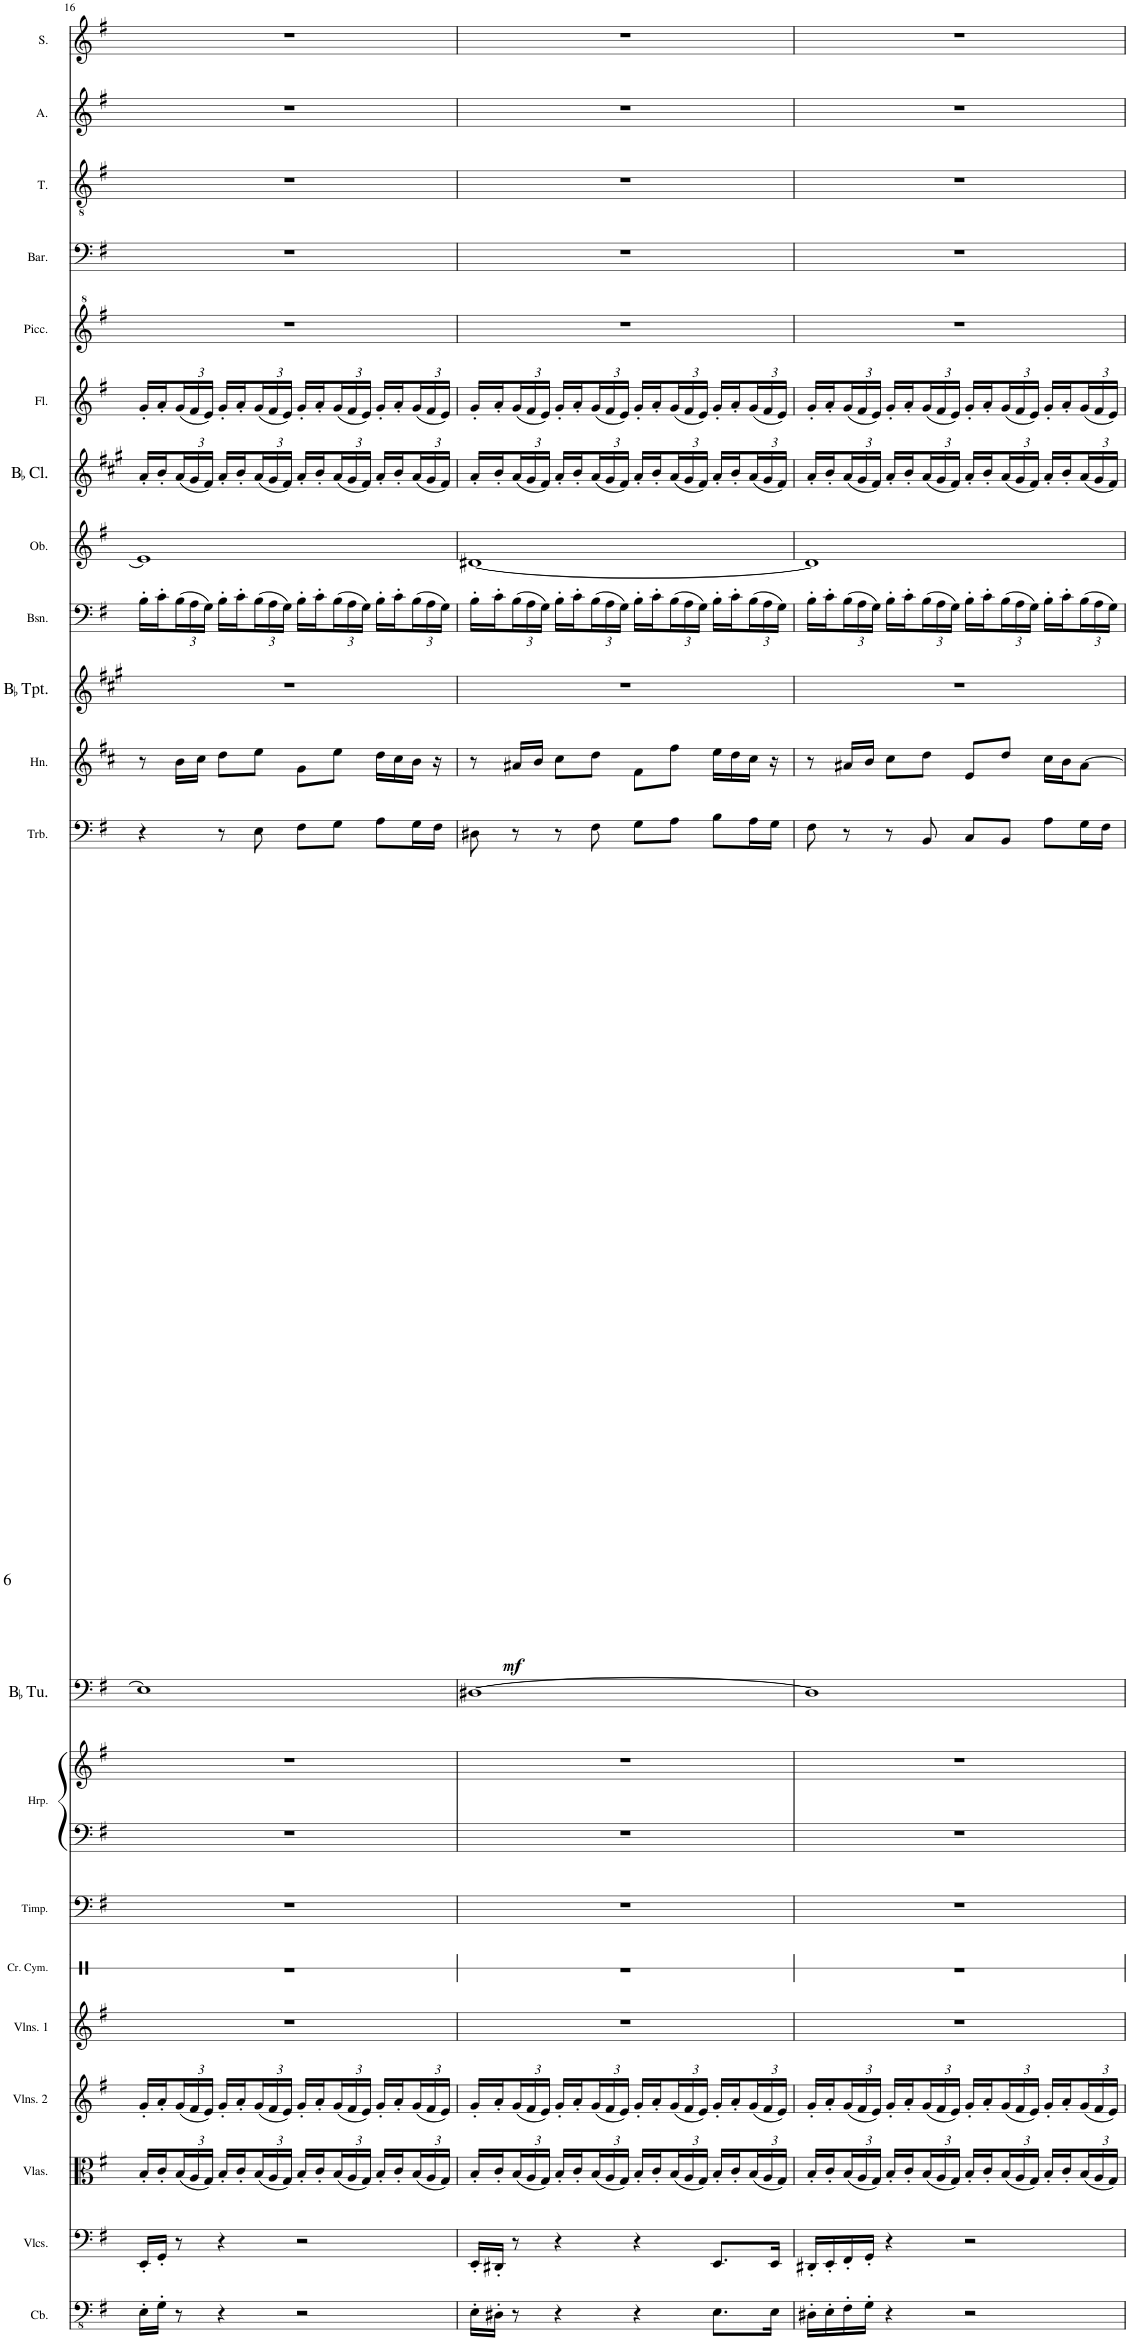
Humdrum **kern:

**kern	**kern	**kern	**kern	**kern	**kern	**kern	**kern	**kern	**kern	**kern	**dynam	**kern	**kern	**kern	**kern	**kern	**kern	**kern	**kern	**kern	**kern	**kern
*part21	*part20	*part19	*part18	*part17	*part16	*part15	*part14	*part14	*part13	*part12	*part12	*part11	*part10	*part9	*part8	*part7	*part6	*part5	*part4	*part3	*part2	*part1
*staff22	*staff21	*staff20	*staff19	*staff18	*staff17	*staff16	*staff15	*staff14	*staff13	*staff12	*staff12	*staff11	*staff10	*staff9	*staff8	*staff7	*staff6	*staff5	*staff4	*staff3	*staff2	*staff1
*I"Contrabass	*I"Violoncellos	*I"Violas	*I"Violins 2	*I"Violins 1	*I"Crash Cymbal	*I"Timpani	*I"Harp	*	*I"BaccidentalFlat Tuba	*I"Trombone	*	*I"Horn	*I"BaccidentalFlat Trumpet	*I"Bassoon	*I"Oboe	*I"BaccidentalFlat Clarinet	*I"Flute	*I"Piccolo	*I"Baritone	*I"Tenor	*I"Alto	*I"Soprano
*I'Cb.	*I'Vlcs.	*I'Vlas.	*I'Vlns. 2	*I'Vlns. 1	*I'Cr. Cym.	*I'Timp.	*I'Hrp.	*	*I'BaccidentalFlat Tu.	*I'Trb.	*	*I'Hn.	*I'BaccidentalFlat Tpt.	*I'Bsn.	*I'Ob.	*I'BaccidentalFlat Cl.	*I'Fl.	*I'Picc.	*I'Bar.	*I'T.	*I'A.	*I'S.
!!LO:PB:g=z
*clefFv4	*clefF4	*clefC3	*clefG2	*clefG2	*clefX	*clefF4	*clefF4	*clefG2	*clefF4	*clefF4	*	*clefG2	*clefG2	*clefF4	*clefG2	*clefG2	*clefG2	*clefG^2	*clefF4	*clefGv2	*clefG2	*clefG2
*Trd7c12	*	*	*	*	*	*	*	*	*	*	*	*Trd4c7	*Trd1c2	*	*	*Trd1c2	*	*Trd-7c-12	*	*	*	*
*k[f#]	*k[f#]	*k[f#]	*k[f#]	*k[f#]	*k[]	*k[f#]	*k[f#]	*k[f#]	*k[f#]	*k[f#]	*	*k[f#c#]	*k[f#c#g#]	*k[f#]	*k[f#]	*k[f#c#g#]	*k[f#]	*k[f#]	*k[f#]	*k[f#]	*k[f#]	*k[f#]
*M4/4	*M4/4	*M4/4	*M4/4	*M4/4	*M4/4	*M4/4	*M4/4	*M4/4	*M4/4	*M4/4	*	*M4/4	*M4/4	*M4/4	*M4/4	*M4/4	*M4/4	*M4/4	*M4/4	*M4/4	*M4/4	*M4/4
=16	=16	=16	=16	=16	=16	=16	=16	=16	=16	=16	=16	=16	=16	=16	=16	=16	=16	=16	=16	=16	=16	=16
16EE'\LL	16EE'/LL	16B'/LL	16g'/LL	1r	1r	1r	1r	1r	1E]	4r	.	8r	1r	16B'\LL	1e]	16a'/LL	16g'/LL	1r	1r	1r	1r	1r
16GG'\JJ	16GG'/JJ	16c'/	16a'/	.	.	.	.	.	.	.	.	.	.	16c'\	.	16b'/	16a'/	.	.	.	.	.
*	*	*Xbrackettup	*Xbrackettup	*	*	*	*	*	*	*	*	*	*	*Xbrackettup	*	*Xbrackettup	*Xbrackettup	*	*	*	*	*
8r	8r	(24B/	(24g/	.	.	.	.	.	.	.	.	16b\LL	.	(24B\	.	(24a/	(24g/	.	.	.	.	.
.	.	24A/	24f#/	.	.	.	.	.	.	.	.	.	.	24A\	.	24g#/	24f#/	.	.	.	.	.
.	.	.	.	.	.	.	.	.	.	.	.	16cc#\JJ	.	.	.	.	.	.	.	.	.	.
.	.	24G/JJ)	24e/JJ)	.	.	.	.	.	.	.	.	.	.	24G\JJ)	.	24f#/JJ)	24e/JJ)	.	.	.	.	.
4r	4r	16B'/LL	16g'/LL	.	.	.	.	.	.	8r	.	8dd\L	.	16B'\LL	.	16a'/LL	16g'/LL	.	.	.	.	.
.	.	16c'/	16a'/	.	.	.	.	.	.	.	.	.	.	16c'\	.	16b'/	16a'/	.	.	.	.	.
.	.	(24B/	(24g/	.	.	.	.	.	.	8E\	.	8ee\J	.	(24B\	.	(24a/	(24g/	.	.	.	.	.
.	.	24A/	24f#/	.	.	.	.	.	.	.	.	.	.	24A\	.	24g#/	24f#/	.	.	.	.	.
.	.	24G/JJ)	24e/JJ)	.	.	.	.	.	.	.	.	.	.	24G\JJ)	.	24f#/JJ)	24e/JJ)	.	.	.	.	.
!	!	!	!	!	!	!	!	!	!	!	!LO:DY:b	!	!	!	!	!	!	!	!	!	!	!
2r	2r	16B'/LL	16g'/LL	.	.	.	.	.	.	8F#\L	mf	8g\L	.	16B'\LL	.	16a'/LL	16g'/LL	.	.	.	.	.
.	.	16c'/	16a'/	.	.	.	.	.	.	.	.	.	.	16c'\	.	16b'/	16a'/	.	.	.	.	.
.	.	(24B/	(24g/	.	.	.	.	.	.	8G\J	.	8ee\J	.	(24B\	.	(24a/	(24g/	.	.	.	.	.
.	.	24A/	24f#/	.	.	.	.	.	.	.	.	.	.	24A\	.	24g#/	24f#/	.	.	.	.	.
.	.	24G/JJ)	24e/JJ)	.	.	.	.	.	.	.	.	.	.	24G\JJ)	.	24f#/JJ)	24e/JJ)	.	.	.	.	.
.	.	16B'/LL	16g'/LL	.	.	.	.	.	.	8A\L	.	16dd\LL	.	16B'\LL	.	16a'/LL	16g'/LL	.	.	.	.	.
.	.	16c'/	16a'/	.	.	.	.	.	.	.	.	16cc#\	.	16c'\	.	16b'/	16a'/	.	.	.	.	.
.	.	(24B/	(24g/	.	.	.	.	.	.	16G\L	.	16b\JJ	.	(24B\	.	(24a/	(24g/	.	.	.	.	.
.	.	24A/	24f#/	.	.	.	.	.	.	.	.	.	.	24A\	.	24g#/	24f#/	.	.	.	.	.
.	.	.	.	.	.	.	.	.	.	16F#\JJ	.	16r	.	.	.	.	.	.	.	.	.	.
.	.	24G/JJ)	24e/JJ)	.	.	.	.	.	.	.	.	.	.	24G\JJ)	.	24f#/JJ)	24e/JJ)	.	.	.	.	.
=17	=17	=17	=17	=17	=17	=17	=17	=17	=17	=17	=17	=17	=17	=17	=17	=17	=17	=17	=17	=17	=17	=17
16EE'\LL	16EE'/LL	16B'/LL	16g'/LL	1r	1r	1r	1r	1r	[1D#X	8D#X\	.	8r	1r	16B'\LL	[1d#X	16a'/LL	16g'/LL	1r	1r	1r	1r	1r
16DD#X'\JJ	16DD#X'/JJ	16c'/	16a'/	.	.	.	.	.	.	.	.	.	.	16c'\	.	16b'/	16a'/	.	.	.	.	.
8r	8r	(24B/	(24g/	.	.	.	.	.	.	8r	.	16a#X/LL	.	(24B\	.	(24a/	(24g/	.	.	.	.	.
.	.	24A/	24f#/	.	.	.	.	.	.	.	.	.	.	24A\	.	24g#/	24f#/	.	.	.	.	.
.	.	.	.	.	.	.	.	.	.	.	.	16b/JJ	.	.	.	.	.	.	.	.	.	.
.	.	24G/JJ)	24e/JJ)	.	.	.	.	.	.	.	.	.	.	24G\JJ)	.	24f#/JJ)	24e/JJ)	.	.	.	.	.
4r	4r	16B'/LL	16g'/LL	.	.	.	.	.	.	8r	.	8cc#\L	.	16B'\LL	.	16a'/LL	16g'/LL	.	.	.	.	.
.	.	16c'/	16a'/	.	.	.	.	.	.	.	.	.	.	16c'\	.	16b'/	16a'/	.	.	.	.	.
.	.	(24B/	(24g/	.	.	.	.	.	.	8F#\	.	8dd\J	.	(24B\	.	(24a/	(24g/	.	.	.	.	.
.	.	24A/	24f#/	.	.	.	.	.	.	.	.	.	.	24A\	.	24g#/	24f#/	.	.	.	.	.
.	.	24G/JJ)	24e/JJ)	.	.	.	.	.	.	.	.	.	.	24G\JJ)	.	24f#/JJ)	24e/JJ)	.	.	.	.	.
4r	4r	16B'/LL	16g'/LL	.	.	.	.	.	.	8G\L	.	8f#\L	.	16B'\LL	.	16a'/LL	16g'/LL	.	.	.	.	.
.	.	16c'/	16a'/	.	.	.	.	.	.	.	.	.	.	16c'\	.	16b'/	16a'/	.	.	.	.	.
.	.	(24B/	(24g/	.	.	.	.	.	.	8A\J	.	8ff#\J	.	(24B\	.	(24a/	(24g/	.	.	.	.	.
.	.	24A/	24f#/	.	.	.	.	.	.	.	.	.	.	24A\	.	24g#/	24f#/	.	.	.	.	.
.	.	24G/JJ)	24e/JJ)	.	.	.	.	.	.	.	.	.	.	24G\JJ)	.	24f#/JJ)	24e/JJ)	.	.	.	.	.
8.EE\L	8.EE/L	16B'/LL	16g'/LL	.	.	.	.	.	.	8B\L	.	16ee\LL	.	16B'\LL	.	16a'/LL	16g'/LL	.	.	.	.	.
.	.	16c'/	16a'/	.	.	.	.	.	.	.	.	16dd\	.	16c'\	.	16b'/	16a'/	.	.	.	.	.
.	.	(24B/	(24g/	.	.	.	.	.	.	16A\L	.	16cc#\JJ	.	(24B\	.	(24a/	(24g/	.	.	.	.	.
.	.	24A/	24f#/	.	.	.	.	.	.	.	.	.	.	24A\	.	24g#/	24f#/	.	.	.	.	.
16EE\Jk	16EE/Jk	.	.	.	.	.	.	.	.	16G\JJ	.	16r	.	.	.	.	.	.	.	.	.	.
.	.	24G/JJ)	24e/JJ)	.	.	.	.	.	.	.	.	.	.	24G\JJ)	.	24f#/JJ)	24e/JJ)	.	.	.	.	.
=18	=18	=18	=18	=18	=18	=18	=18	=18	=18	=18	=18	=18	=18	=18	=18	=18	=18	=18	=18	=18	=18	=18
16DD#X'\LL	16DD#X'/LL	16B'/LL	16g'/LL	1r	1r	1r	1r	1r	1D#]	8F#\	.	8r	1r	16B'\LL	1d#]	16a'/LL	16g'/LL	1r	1r	1r	1r	1r
16EE'\	16EE'/	16c'/	16a'/	.	.	.	.	.	.	.	.	.	.	16c'\	.	16b'/	16a'/	.	.	.	.	.
16FF#'\	16FF#'/	(24B/	(24g/	.	.	.	.	.	.	8r	.	16a#X/LL	.	(24B\	.	(24a/	(24g/	.	.	.	.	.
.	.	24A/	24f#/	.	.	.	.	.	.	.	.	.	.	24A\	.	24g#/	24f#/	.	.	.	.	.
16GG'\JJ	16GG'/JJ	.	.	.	.	.	.	.	.	.	.	16b/JJ	.	.	.	.	.	.	.	.	.	.
.	.	24G/JJ)	24e/JJ)	.	.	.	.	.	.	.	.	.	.	24G\JJ)	.	24f#/JJ)	24e/JJ)	.	.	.	.	.
4r	4r	16B'/LL	16g'/LL	.	.	.	.	.	.	8r	.	8cc#\L	.	16B'\LL	.	16a'/LL	16g'/LL	.	.	.	.	.
.	.	16c'/	16a'/	.	.	.	.	.	.	.	.	.	.	16c'\	.	16b'/	16a'/	.	.	.	.	.
.	.	(24B/	(24g/	.	.	.	.	.	.	8BB/	.	8dd\J	.	(24B\	.	(24a/	(24g/	.	.	.	.	.
.	.	24A/	24f#/	.	.	.	.	.	.	.	.	.	.	24A\	.	24g#/	24f#/	.	.	.	.	.
.	.	24G/JJ)	24e/JJ)	.	.	.	.	.	.	.	.	.	.	24G\JJ)	.	24f#/JJ)	24e/JJ)	.	.	.	.	.
2r	2r	16B'/LL	16g'/LL	.	.	.	.	.	.	8C/L	.	8e/L	.	16B'\LL	.	16a'/LL	16g'/LL	.	.	.	.	.
.	.	16c'/	16a'/	.	.	.	.	.	.	.	.	.	.	16c'\	.	16b'/	16a'/	.	.	.	.	.
.	.	(24B/	(24g/	.	.	.	.	.	.	8BB/J	.	8dd/J	.	(24B\	.	(24a/	(24g/	.	.	.	.	.
.	.	24A/	24f#/	.	.	.	.	.	.	.	.	.	.	24A\	.	24g#/	24f#/	.	.	.	.	.
.	.	24G/JJ)	24e/JJ)	.	.	.	.	.	.	.	.	.	.	24G\JJ)	.	24f#/JJ)	24e/JJ)	.	.	.	.	.
.	.	16B'/LL	16g'/LL	.	.	.	.	.	.	8A\L	.	16cc#\LL	.	16B'\LL	.	16a'/LL	16g'/LL	.	.	.	.	.
.	.	16c'/	16a'/	.	.	.	.	.	.	.	.	16b\J	.	16c'\	.	16b'/	16a'/	.	.	.	.	.
.	.	(24B/	(24g/	.	.	.	.	.	.	16G\L	.	[8a#\J	.	(24B\	.	(24a/	(24g/	.	.	.	.	.
.	.	24A/	24f#/	.	.	.	.	.	.	.	.	.	.	24A\	.	24g#/	24f#/	.	.	.	.	.
.	.	.	.	.	.	.	.	.	.	16F#\JJ	.	.	.	.	.	.	.	.	.	.	.	.
.	.	24G/JJ)	24e/JJ)	.	.	.	.	.	.	.	.	.	.	24G\JJ)	.	24f#/JJ)	24e/JJ)	.	.	.	.	.
=	=	=	=	=	=	=	=	=	=	=	=	=	=	=	=	=	=	=	=	=	=	=
*-	*-	*-	*-	*-	*-	*-	*-	*-	*-	*-	*-	*-	*-	*-	*-	*-	*-	*-	*-	*-	*-	*-
